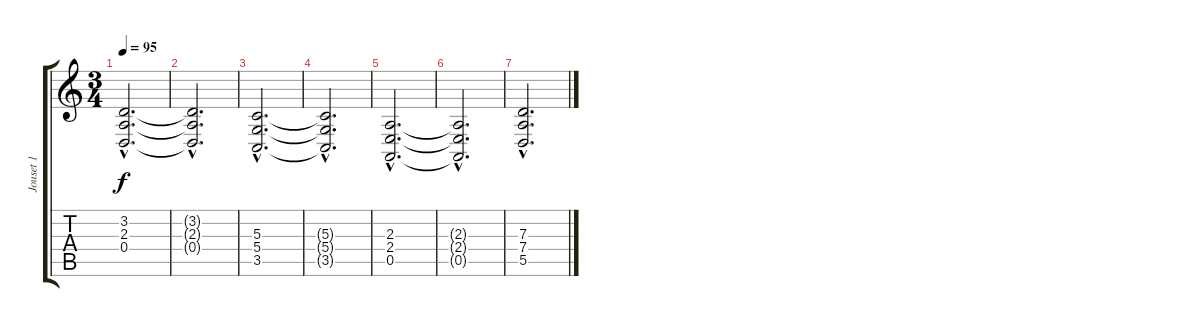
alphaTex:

\track ("Jouset 1" "Jouset 1") {instrument stringensemble1}
\staff {score tabs}
\tuning (E4 B3 G3 D3 A2 E2) {hide}
\ts (3 4)
\tempo 95
\clef g2
\ks c
(3.2{hac} 2.3{hac} 0.4{hac}).2{d dy f} |
(3.2{hac t} 2.3{hac t} 0.4{hac t}).2{d} |
(5.3{hac} 5.4{hac} 3.5{hac}).2{d} |
(5.3{hac t} 5.4{hac t} 3.5{hac t}).2{d} |
(2.3{hac} 2.4{hac} 0.5{hac}).2{d} |
(2.3{hac t} 2.4{hac t} 0.5{hac t}).2{d} |
(7.3{hac} 7.4{hac} 5.5{hac}).2{d}
